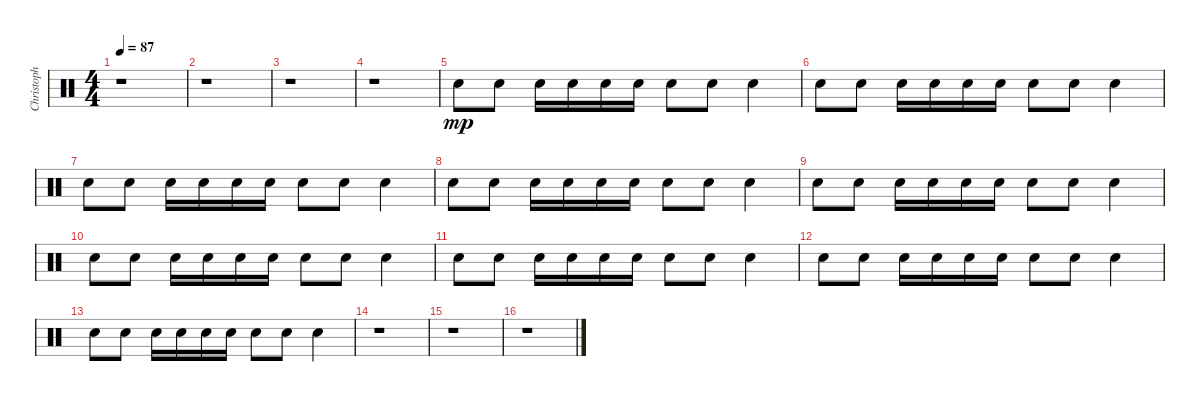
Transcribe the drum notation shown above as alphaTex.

\track ("Christoph Doom Schneider - Drums 2" "Christoph ") {instrument percussion}
\staff {score}
\articulation defaults
\ts (4 4)
\tempo 87
\clef neutral
\ks c
r.1{dy mp} |
r.1 |
r.1 |
r.1 |
"Snare (hit) 2".8 "Snare (hit) 2".8 "Snare (hit) 2".16 "Snare (hit) 2".16 "Snare (hit) 2".16 "Snare (hit) 2".16 "Snare (hit) 2".8 "Snare (hit) 2".8 "Snare (hit) 2"{tr (38 16)}.4 |
"Snare (hit) 2".8 "Snare (hit) 2".8 "Snare (hit) 2".16 "Snare (hit) 2".16 "Snare (hit) 2".16 "Snare (hit) 2".16 "Snare (hit) 2".8 "Snare (hit) 2".8 "Snare (hit) 2"{tr (38 16)}.4 |
"Snare (hit) 2".8 "Snare (hit) 2".8 "Snare (hit) 2".16 "Snare (hit) 2".16 "Snare (hit) 2".16 "Snare (hit) 2".16 "Snare (hit) 2".8 "Snare (hit) 2".8 "Snare (hit) 2"{tr (38 16)}.4 |
"Snare (hit) 2".8 "Snare (hit) 2".8 "Snare (hit) 2".16 "Snare (hit) 2".16 "Snare (hit) 2".16 "Snare (hit) 2".16 "Snare (hit) 2".8 "Snare (hit) 2".8 "Snare (hit) 2"{tr (38 16)}.4 |
"Snare (hit) 2".8 "Snare (hit) 2".8 "Snare (hit) 2".16 "Snare (hit) 2".16 "Snare (hit) 2".16 "Snare (hit) 2".16 "Snare (hit) 2".8 "Snare (hit) 2".8 "Snare (hit) 2"{tr (38 16)}.4 |
"Snare (hit) 2".8 "Snare (hit) 2".8 "Snare (hit) 2".16 "Snare (hit) 2".16 "Snare (hit) 2".16 "Snare (hit) 2".16 "Snare (hit) 2".8 "Snare (hit) 2".8 "Snare (hit) 2"{tr (38 16)}.4 |
"Snare (hit) 2".8 "Snare (hit) 2".8 "Snare (hit) 2".16 "Snare (hit) 2".16 "Snare (hit) 2".16 "Snare (hit) 2".16 "Snare (hit) 2".8 "Snare (hit) 2".8 "Snare (hit) 2"{tr (38 16)}.4 |
"Snare (hit) 2".8 "Snare (hit) 2".8 "Snare (hit) 2".16 "Snare (hit) 2".16 "Snare (hit) 2".16 "Snare (hit) 2".16 "Snare (hit) 2".8 "Snare (hit) 2".8 "Snare (hit) 2"{tr (38 16)}.4 |
"Snare (hit) 2".8 "Snare (hit) 2".8 "Snare (hit) 2".16 "Snare (hit) 2".16 "Snare (hit) 2".16 "Snare (hit) 2".16 "Snare (hit) 2".8 "Snare (hit) 2".8 "Snare (hit) 2"{tr (38 16)}.4 |
r.1 |
r.1 |
r.1
